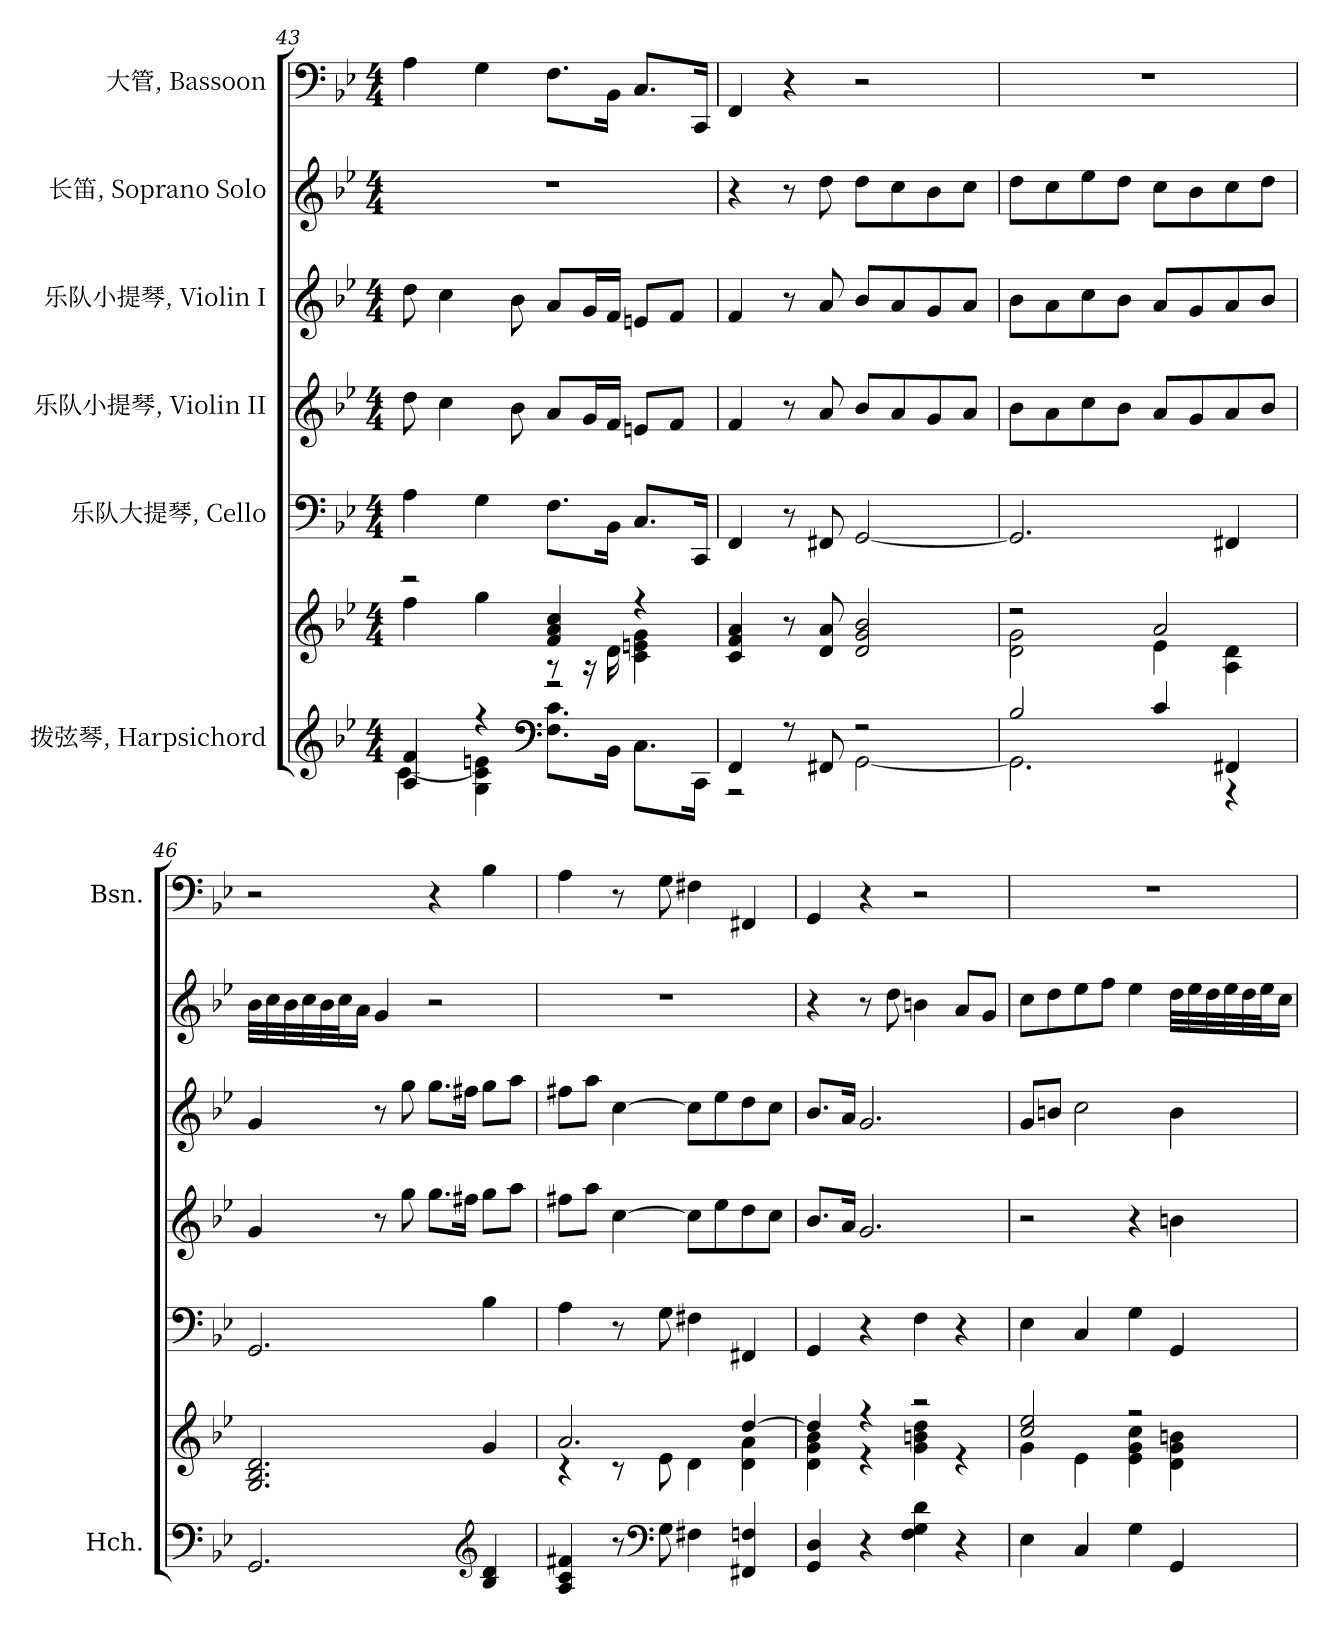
**kern	**kern	**kern	**kern	**kern	**kern	**kern
*part6	*part6	*part5	*part4	*part3	*part2	*part1
*staff7	*staff6	*staff5	*staff4	*staff3	*staff2	*staff1
*I"拨弦琴, Harpsichord	*	*I"乐队大提琴, Cello	*I"乐队小提琴, Violin II	*I"乐队小提琴, Violin I	*I"长笛, Soprano Solo	*I"大管, Bassoon
*I'Hch.	*	*	*	*	*	*I'Bsn.
!!LO:PB:g=z
*clefG2	*clefG2	*clefF4	*clefG2	*clefG2	*clefG2	*clefF4
*k[b-e-]	*k[b-e-]	*k[b-e-]	*k[b-e-]	*k[b-e-]	*k[b-e-]	*k[b-e-]
*M4/4	*M4/4	*M4/4	*M4/4	*M4/4	*M4/4	*M4/4
=43	=43	=43	=43	=43	=43	=43
*^	*^	*	*	*	*	*
4A/ 4f/	[4c\	2r	4ff\	4A\	8dd\	8dd\	1r	4A\
.	.	.	.	.	4cc\	4cc\	.	.
4r	4G\ 4c\] 4en\	.	4gg\	4G\	.	.	.	4G\
.	.	.	.	.	8b-\	8b-\	.	.
*clefF4	*	*	*	*	*	*	*	*
2r	8.F\ 8.c\L	4f/ 4a/ 4cc/	8r	8.F\L	8a/L	8a/L	.	8.F\L
.	.	.	16r	.	16g/L	16g/L	.	.
.	16BB-\Jk	.	16d\	16BB-\Jk	16f/JJ	16f/JJ	.	16BB-\Jk
.	8.C\L	4r	4c\ 4en\ 4g\	8.C/L	8en/L	8en/L	.	8.C/L
.	.	.	.	.	8f/J	8f/J	.	.
.	16CC\Jk	.	.	16CC/Jk	.	.	.	16CC/Jk
*	*	*v	*v	*	*	*	*	*
=44	=44	=44	=44	=44	=44	=44	=44
4FF/	2r	4c/ 4f/ 4a/	4FF/	4f/	4f/	4r	4FF/
8r	.	8r	8r	8r	8r	8r	4r
8FF#X/	.	8d/ 8a/	8FF#X/	8a/	8a/	8dd\	.
2r	[2GG\	2d/ 2g/ 2b-/	[2GG/	8b-/L	8b-/L	8dd\L	2r
.	.	.	.	8a/	8a/	8cc\	.
.	.	.	.	8g/	8g/	8b-\	.
.	.	.	.	8a/J	8a/J	8cc\J	.
=45	=45	=45	=45	=45	=45	=45	=45
*	*	*^	*	*	*	*	*
2B-/	2.GG\]	2r	2d\ 2g\	2.GG/]	8b-\L	8b-\L	8dd\L	1r
.	.	.	.	.	8a\	8a\	8cc\	.
.	.	.	.	.	8cc\	8cc\	8ee-\	.
.	.	.	.	.	8b-\J	8b-\J	8dd\J	.
4c/	.	2a/	4e-\	.	8a/L	8a/L	8cc\L	.
.	.	.	.	.	8g/	8g/	8b-\	.
4FF#X/	4r	.	4A\ 4d\	4FF#X/	8a/	8a/	8cc\	.
.	.	.	.	.	8b-/J	8b-/J	8dd\J	.
*v	*v	*	*	*	*	*	*	*
*	*v	*v	*	*	*	*	*
!!LO:PB:g=z
=46	=46	=46	=46	=46	=46	=46
2.GG/	2.G/ 2.B-/ 2.d/	2.GG/	4g/	4g/	32b-\LLL	2r
.	.	.	.	.	32cc\	.
.	.	.	.	.	32b-\	.
.	.	.	.	.	32cc\	.
.	.	.	.	.	32b-\	.
.	.	.	.	.	32cc\J	.
.	.	.	.	.	16a\JJ	.
.	.	.	8r	8r	4g/	.
.	.	.	8gg\	8gg\	.	.
.	.	.	8.gg\L	8.gg\L	2r	4r
.	.	.	16ff#X\Jk	16ff#X\Jk	.	.
*clefG2	*	*	*	*	*	*
4B-/ 4d/	4g/	4B-\	8gg\L	8gg\L	.	4B-\
.	.	.	8aa\J	8aa\J	.	.
=47	=47	=47	=47	=47	=47	=47
*	*^	*	*	*	*	*
4A/ 4c/ 4f#X/	2.a/	4r	4A\	8ff#X\L	8ff#X\L	1r	4A\
.	.	.	.	8aa\J	8aa\J	.	.
8r	.	8r	8r	[4cc\	[4cc\	.	8r
*clefF4	*	*	*	*	*	*	*
8G\	.	8e-\	8G\	.	.	.	8G\
4F#X\	.	4d\	4F#X\	8cc\L]	8cc\L]	.	4F#X\
.	.	.	.	8ee-\	8ee-\	.	.
4FF#X/ 4Fn/	[4dd/	4d\ 4a\	4FF#X/	8dd\	8dd\	.	4FF#X/
.	.	.	.	8cc\J	8cc\J	.	.
=48	=48	=48	=48	=48	=48	=48	=48
4GG/ 4D/	4dd/]	4d\ 4g\ 4b-\	4GG/	8.b-/L	8.b-/L	4r	4GG/
.	.	.	.	16a/Jk	16a/Jk	.	.
4r	4r	4r	4r	2.g/	2.g/	8r	4r
.	.	.	.	.	.	8dd\	.
4F\ 4G\ 4d\	2r	4g\ 4bn\ 4dd\	4F\	.	.	4bn\	2r
4r	.	4r	4r	.	.	8a/L	.
.	.	.	.	.	.	8g/J	.
!!LO:PB:g=z
=49	=49	=49	=49	=49	=49	=49	=49
4E-\	2cc/ 2ee-/	4g\	4E-\	2r	8g/L	8cc\L	1r
.	.	.	.	.	8bn/J	8dd\	.
4C/	.	4e-\	4C/	.	2cc\	8ee-\	.
.	.	.	.	.	.	8ff\J	.
4G\	2r	4e-\ 4g\ 4cc\	4G\	4r	.	4ee-\	.
4GG/	.	4d\ 4g\ 4bn\	4GG/	4bn\	4b\	32dd\LLL	.
.	.	.	.	.	.	32ee-\	.
.	.	.	.	.	.	32dd\	.
.	.	.	.	.	.	32ee-\	.
.	.	.	.	.	.	32dd\	.
.	.	.	.	.	.	32ee-\J	.
.	.	.	.	.	.	16cc\JJ	.
*	*v	*v	*	*	*	*	*
=	=	=	=	=	=	=
*-	*-	*-	*-	*-	*-	*-
